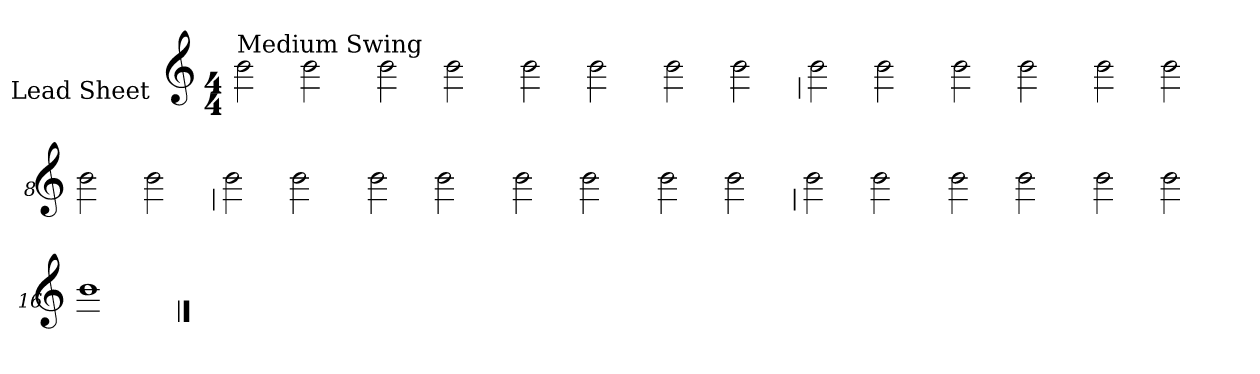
**kern
*part1
*staff1
*I"Lead Sheet
*stria0
*clefG2
*k[]
*C:
*M4/4
=1||
!LO:TX:a:t=Medium Swing
2b
2b
=2-
2b
2b
=3-
2b
2b
=4-
2b
2b
!!LO:LB:g=z
=5
2b
2b
=6-
2b
2b
=7-
2b
2b
=8-
2b
2b
!!LO:LB:g=z
=9
2b
2b
=10-
2b
2b
=11-
2b
2b
=12-
2b
2b
!!LO:LB:g=z
=13
2b
2b
=14-
2b
2b
=15-
2b
2b
=16-
1b
==
*-
